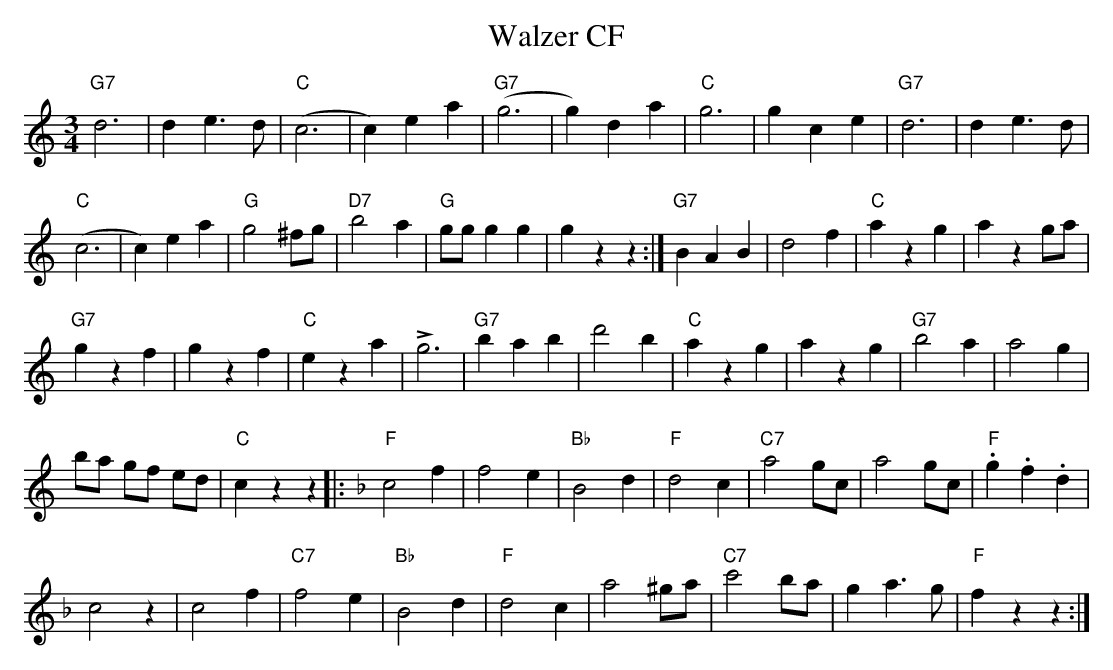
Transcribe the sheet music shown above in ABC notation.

X:1
T: Walzer CF
M:3/4
L:1/4
K:C
"G7"d3 | de>d | "C"(c3 | c)ea | "G7"(g3 | g)da | "C"g3 | gce | "G7"d3 | de>d |
"C"(c3 | c)ea | "G"g2 ^f/g/ | "D7"b2a | "G"g/g/ gg | g zz :|"G7"BAB | d2f | "C"azg | azg/a/ |
"G7"gzf | gzf | "C"eza | +>+g3 | "G7"bab | d'2b | "C"azg | azg | "G7"b2a | a2g |
b/a/ g/f/ e/d/ | "C"czz |: [K:F] "F"c2f | f2e | "Bb"B2d | "F"d2c | "C7"a2 g/c/ | a2 g/c/ | "F".g.f.d |
c2z | c2f | "C7"f2e | "Bb"B2d | "F"d2c | a2 ^g/a/ | "C7"c'2 b/a/ | ga>g | "F"fzz :|
